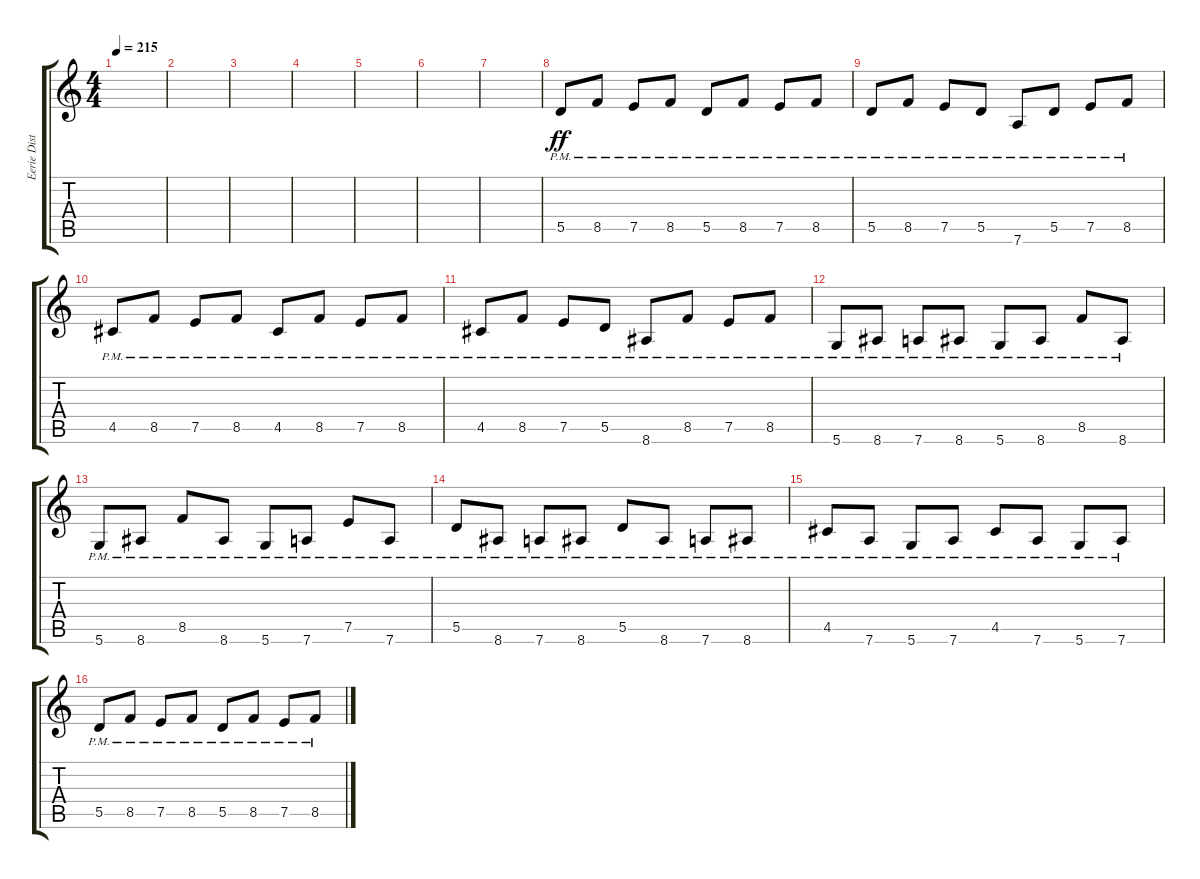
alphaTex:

\track ("Eerie Dist." "Eerie Dist") {instrument distortionguitar}
\staff {score tabs}
\tuning (E4 B3 G3 D3 A2 D2) {hide}
\ts (4 4)
\tempo 215
\clef g2
\ks c
|
|
|
|
|
|
|
5.5{pm}.8{dy ff} 8.5{pm}.8 7.5{pm}.8 8.5{pm}.8 5.5{pm}.8 8.5{pm}.8 7.5{pm}.8 8.5{pm}.8 |
5.5{pm}.8 8.5{pm}.8 7.5{pm}.8 5.5{pm}.8 7.6{pm}.8 5.5{pm}.8 7.5{pm}.8 8.5{pm}.8 |
4.5{pm}.8 8.5{pm}.8 7.5{pm}.8 8.5{pm}.8 4.5{pm}.8 8.5{pm}.8 7.5{pm}.8 8.5{pm}.8 |
4.5{pm}.8 8.5{pm}.8 7.5{pm}.8 5.5{pm}.8 8.6{pm}.8 8.5{pm}.8 7.5{pm}.8 8.5{pm}.8 |
5.6{pm}.8 8.6{pm}.8 7.6{pm}.8 8.6{pm}.8 5.6{pm}.8 8.6{pm}.8 8.5{pm}.8 8.6{pm}.8 |
5.6{pm}.8 8.6{pm}.8 8.5{pm}.8 8.6{pm}.8 5.6{pm}.8 7.6{pm}.8 7.5{pm}.8 7.6{pm}.8 |
5.5{pm}.8 8.6{pm}.8 7.6{pm}.8 8.6{pm}.8 5.5{pm}.8 8.6{pm}.8 7.6{pm}.8 8.6{pm}.8 |
4.5{pm}.8 7.6{pm}.8 5.6{pm}.8 7.6{pm}.8 4.5{pm}.8 7.6{pm}.8 5.6{pm}.8 7.6{pm}.8 |
5.5{pm}.8 8.5{pm}.8 7.5{pm}.8 8.5{pm}.8 5.5{pm}.8 8.5{pm}.8 7.5{pm}.8 8.5{pm}.8
